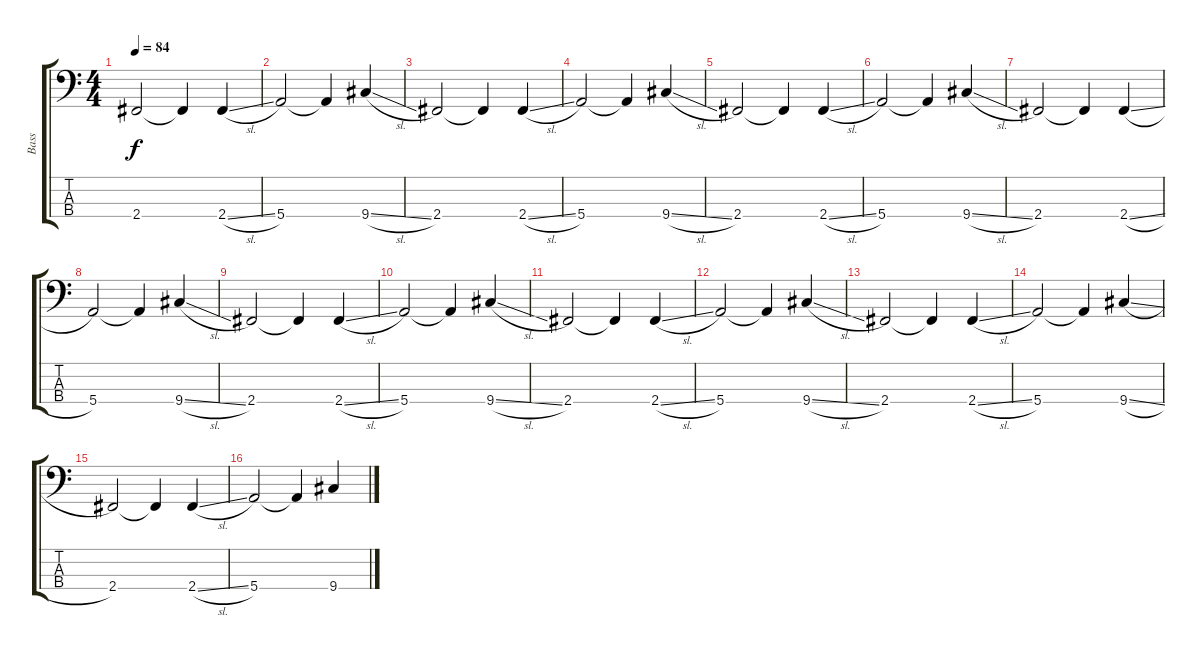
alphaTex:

\track ("Bass" "Bass") {solo instrument electricbasspick}
\staff {score tabs}
\tuning (G2 D2 A1 E1) {hide}
\ts (4 4)
\tempo 84
\clef f4
\ks c
2.4.2{dy f} 2.4{t}.4 2.4{sl}.4 |
5.4.2 5.4{t}.4 9.4{sl}.4 |
2.4.2 2.4{t}.4 2.4{sl}.4 |
5.4.2 5.4{t}.4 9.4{sl}.4 |
2.4.2 2.4{t}.4 2.4{sl}.4 |
5.4.2 5.4{t}.4 9.4{sl}.4 |
2.4.2 2.4{t}.4 2.4{sl}.4 |
5.4.2 5.4{t}.4 9.4{sl}.4 |
2.4.2 2.4{t}.4 2.4{sl}.4 |
5.4.2 5.4{t}.4 9.4{sl}.4 |
2.4.2 2.4{t}.4 2.4{sl}.4 |
5.4.2 5.4{t}.4 9.4{sl}.4 |
2.4.2 2.4{t}.4 2.4{sl}.4 |
5.4.2 5.4{t}.4 9.4{sl}.4 |
2.4.2 2.4{t}.4 2.4{sl}.4 |
5.4.2 5.4{t}.4 9.4{sl}.4
